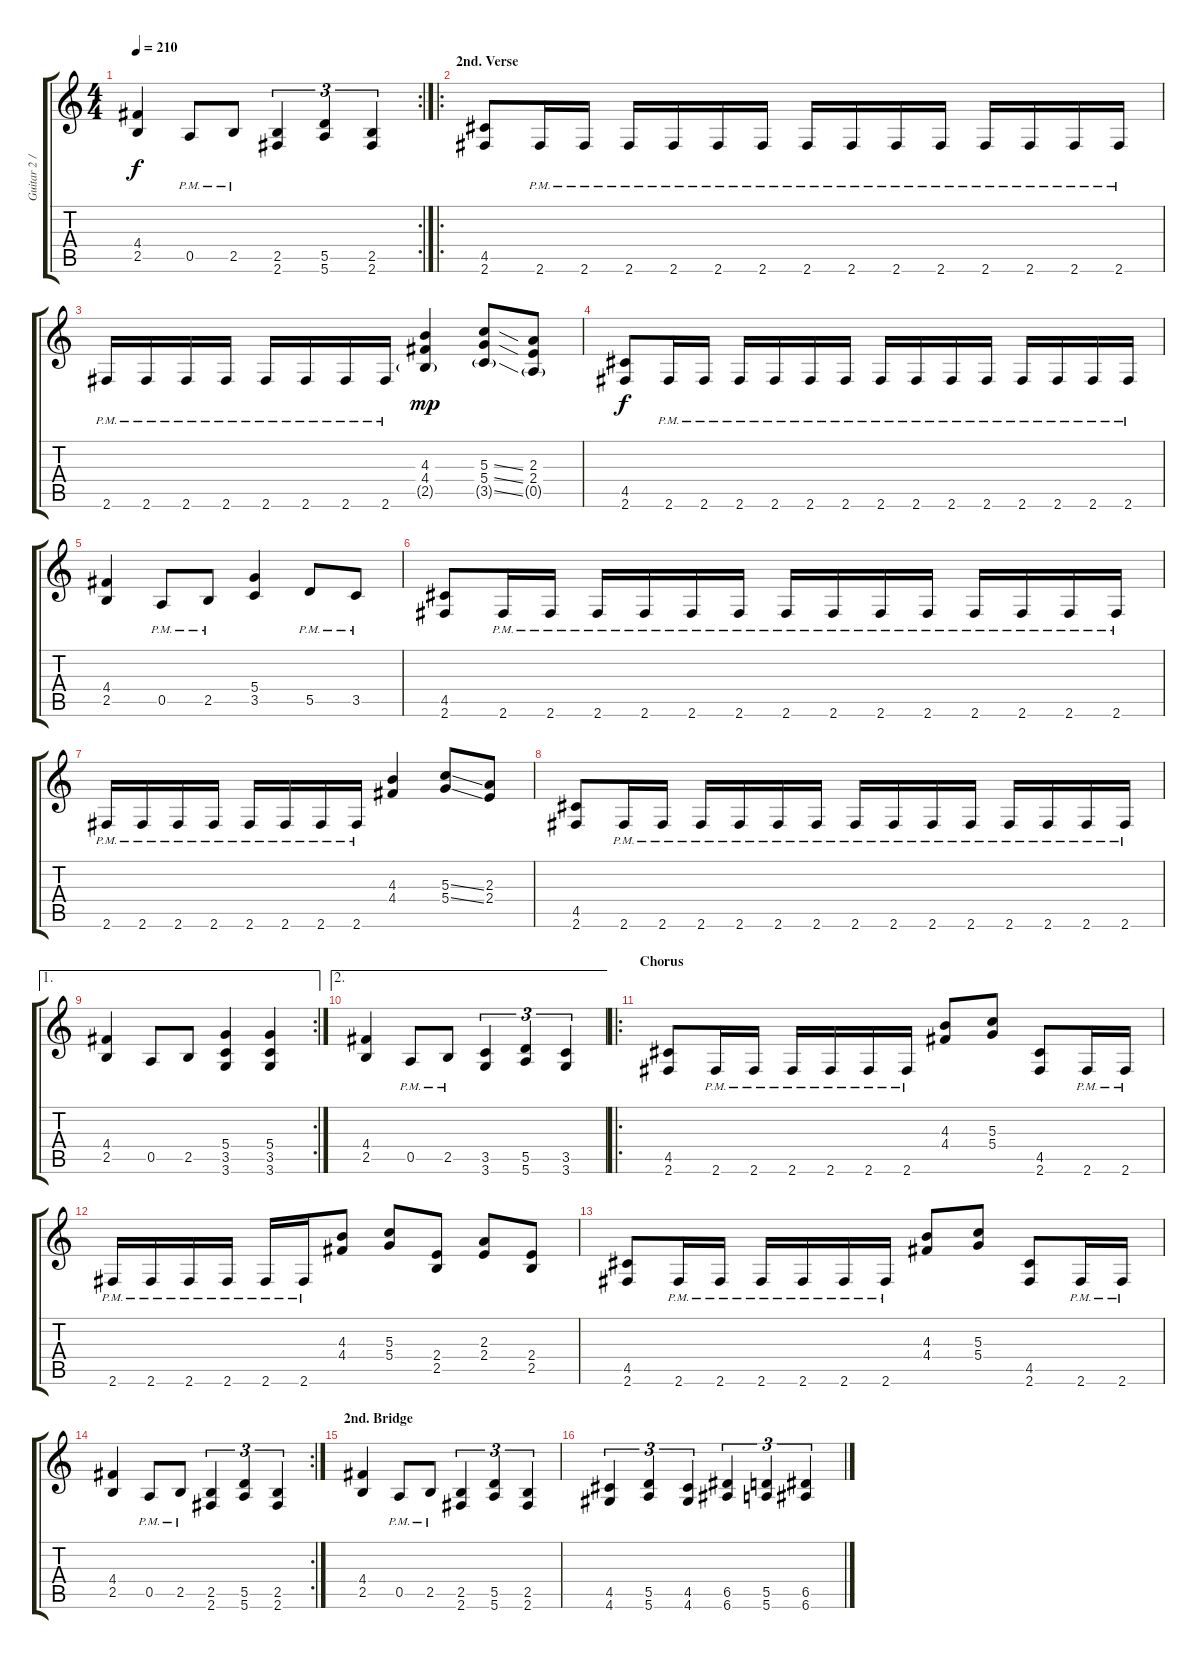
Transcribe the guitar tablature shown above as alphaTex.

\track ("Guitar 2 / Alex Skolnick" "Guitar 2 /") {instrument overdrivenguitar}
\staff {score tabs}
\tuning (E4 B3 G3 D3 A2 E2) {hide}
\rc 2
\ts (4 4)
\tempo 210
\clef g2
\ks c
(4.4 2.5).4{dy f} 0.5{pm}.8 2.5{pm}.8 (2.5 2.6).4{tu (3 2)} (5.5 5.6).4{tu (3 2)} (2.5 2.6).4{tu (3 2)} |
\ro
\section ("" "2nd. Verse")
(4.5 2.6).8 2.6{pm}.16 2.6{pm}.16 2.6{pm}.16 2.6{pm}.16 2.6{pm}.16 2.6{pm}.16 2.6{pm}.16 2.6{pm}.16 2.6{pm}.16 2.6{pm}.16 2.6{pm}.16 2.6{pm}.16 2.6{pm}.16 2.6{pm}.16 |
2.6{pm}.16 2.6{pm}.16 2.6{pm}.16 2.6{pm}.16 2.6{pm}.16 2.6{pm}.16 2.6{pm}.16 2.6{pm}.16 (4.3 4.4 2.5{g}).4{dy mp} (5.3{ss} 5.4{ss} 3.5{ss g}).8 (2.3 2.4 0.5{g}).8 |
(4.5 2.6).8{dy f} 2.6{pm}.16 2.6{pm}.16 2.6{pm}.16 2.6{pm}.16 2.6{pm}.16 2.6{pm}.16 2.6{pm}.16 2.6{pm}.16 2.6{pm}.16 2.6{pm}.16 2.6{pm}.16 2.6{pm}.16 2.6{pm}.16 2.6{pm}.16 |
(4.4 2.5).4 0.5{pm}.8 2.5{pm}.8 (5.4 3.5).4 5.5{pm}.8 3.5{pm}.8 |
(4.5 2.6).8 2.6{pm}.16 2.6{pm}.16 2.6{pm}.16 2.6{pm}.16 2.6{pm}.16 2.6{pm}.16 2.6{pm}.16 2.6{pm}.16 2.6{pm}.16 2.6{pm}.16 2.6{pm}.16 2.6{pm}.16 2.6{pm}.16 2.6{pm}.16 |
2.6{pm}.16 2.6{pm}.16 2.6{pm}.16 2.6{pm}.16 2.6{pm}.16 2.6{pm}.16 2.6{pm}.16 2.6{pm}.16 (4.3 4.4).4 (5.3{ss} 5.4{ss}).8 (2.3 2.4).8 |
(4.5 2.6).8 2.6{pm}.16 2.6{pm}.16 2.6{pm}.16 2.6{pm}.16 2.6{pm}.16 2.6{pm}.16 2.6{pm}.16 2.6{pm}.16 2.6{pm}.16 2.6{pm}.16 2.6{pm}.16 2.6{pm}.16 2.6{pm}.16 2.6{pm}.16 |
\ae 1
\rc 2
(4.4 2.5).4 0.5.8 2.5.8 (5.4 3.5 3.6).4 (5.4 3.5 3.6).4 |
\ae 2
(4.4 2.5).4 0.5{pm}.8 2.5{pm}.8 (3.5 3.6).4{tu (3 2)} (5.5 5.6).4{tu (3 2)} (3.5 3.6).4{tu (3 2)} |
\ro
\section ("" "Chorus")
(4.5 2.6).8 2.6{pm}.16 2.6{pm}.16 2.6{pm}.16 2.6{pm}.16 2.6{pm}.16 2.6{pm}.16 (4.3 4.4).8 (5.3 5.4).8 (4.5 2.6).8 2.6{pm}.16 2.6{pm}.16 |
2.6{pm}.16 2.6{pm}.16 2.6{pm}.16 2.6{pm}.16 2.6{pm}.16 2.6{pm}.16 (4.3 4.4).8 (5.3 5.4).8 (2.4 2.5).8 (2.3 2.4).8 (2.4 2.5).8 |
(4.5 2.6).8 2.6{pm}.16 2.6{pm}.16 2.6{pm}.16 2.6{pm}.16 2.6{pm}.16 2.6{pm}.16 (4.3 4.4).8 (5.3 5.4).8 (4.5 2.6).8 2.6{pm}.16 2.6{pm}.16 |
\rc 2
(4.4 2.5).4 0.5{pm}.8 2.5{pm}.8 (2.5 2.6).4{tu (3 2)} (5.5 5.6).4{tu (3 2)} (2.5 2.6).4{tu (3 2)} |
\section ("" "2nd. Bridge")
(4.4 2.5).4 0.5{pm}.8 2.5{pm}.8 (2.5 2.6).4{tu (3 2)} (5.5 5.6).4{tu (3 2)} (2.5 2.6).4{tu (3 2)} |
(4.5 4.6).4{tu (3 2)} (5.5 5.6).4{tu (3 2)} (4.5 4.6).4{tu (3 2)} (6.5 6.6).4{tu (3 2)} (5.5 5.6).4{tu (3 2)} (6.5 6.6).4{tu (3 2)}
